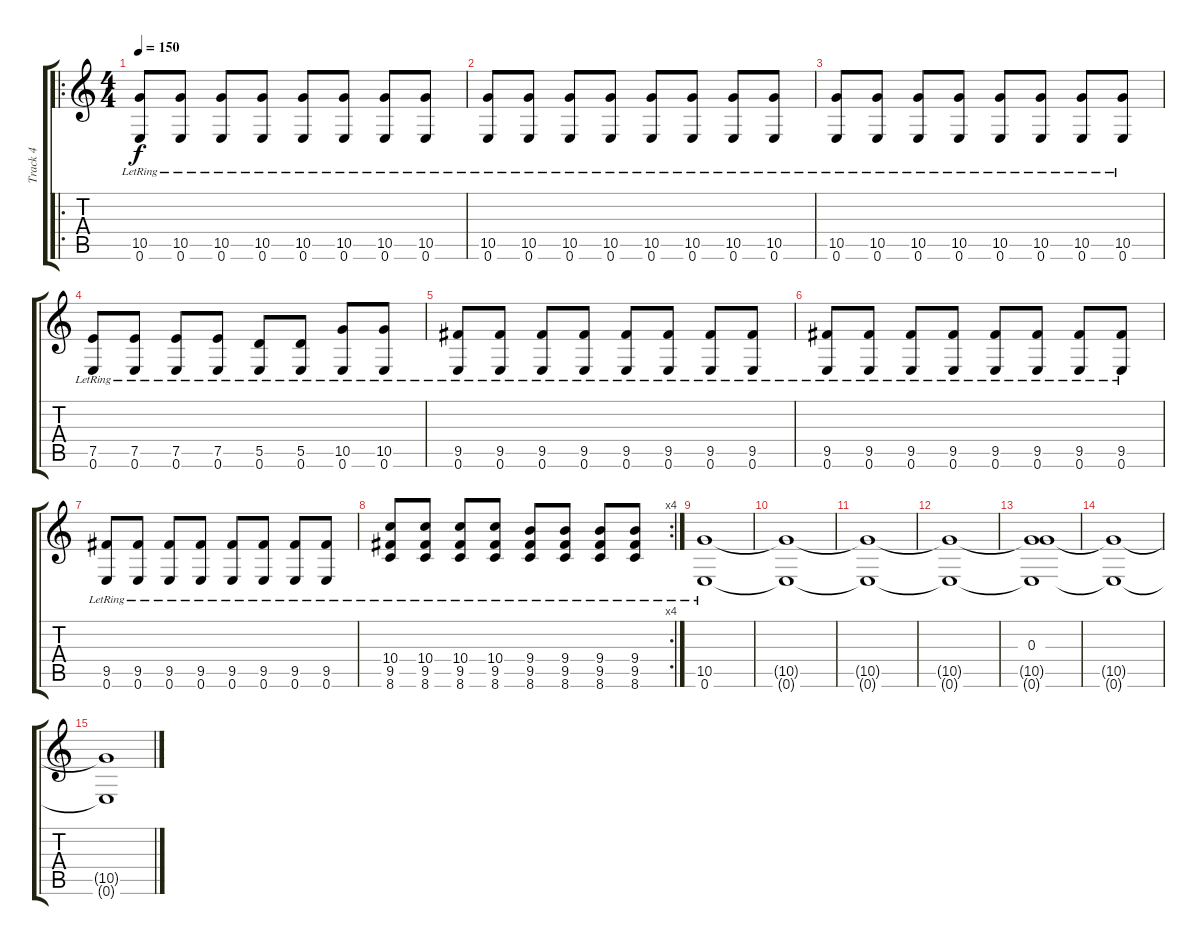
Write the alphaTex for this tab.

\track ("Track 4" "Track 4") {instrument overdrivenguitar}
\staff {score tabs}
\tuning (E4 B3 G3 D3 A2 E2) {hide}
\ro
\ts (4 4)
\tempo 150
\clef g2
\ks c
(10.5{lr} 0.6{lr}).8{dy f} (10.5{lr} 0.6{lr}).8 (10.5{lr} 0.6{lr}).8 (10.5{lr} 0.6{lr}).8 (10.5{lr} 0.6{lr}).8 (10.5{lr} 0.6{lr}).8 (10.5{lr} 0.6{lr}).8 (10.5{lr} 0.6{lr}).8 |
(10.5{lr} 0.6{lr}).8 (10.5{lr} 0.6{lr}).8 (10.5{lr} 0.6{lr}).8 (10.5{lr} 0.6{lr}).8 (10.5{lr} 0.6{lr}).8 (10.5{lr} 0.6{lr}).8 (10.5{lr} 0.6{lr}).8 (10.5{lr} 0.6{lr}).8 |
(10.5{lr} 0.6{lr}).8 (10.5{lr} 0.6{lr}).8 (10.5{lr} 0.6{lr}).8 (10.5{lr} 0.6{lr}).8 (10.5{lr} 0.6{lr}).8 (10.5{lr} 0.6{lr}).8 (10.5{lr} 0.6{lr}).8 (10.5{lr} 0.6{lr}).8 |
(7.5{lr} 0.6{lr}).8 (7.5{lr} 0.6{lr}).8 (7.5{lr} 0.6{lr}).8 (7.5{lr} 0.6{lr}).8 (5.5{lr} 0.6{lr}).8 (5.5{lr} 0.6{lr}).8 (10.5{lr} 0.6{lr}).8 (10.5{lr} 0.6{lr}).8 |
(9.5{lr} 0.6{lr}).8 (9.5{lr} 0.6{lr}).8 (9.5{lr} 0.6{lr}).8 (9.5{lr} 0.6{lr}).8 (9.5{lr} 0.6{lr}).8 (9.5{lr} 0.6{lr}).8 (9.5{lr} 0.6{lr}).8 (9.5{lr} 0.6{lr}).8 |
(9.5{lr} 0.6{lr}).8 (9.5{lr} 0.6{lr}).8 (9.5{lr} 0.6{lr}).8 (9.5{lr} 0.6{lr}).8 (9.5{lr} 0.6{lr}).8 (9.5{lr} 0.6{lr}).8 (9.5{lr} 0.6{lr}).8 (9.5{lr} 0.6{lr}).8 |
(9.5{lr} 0.6{lr}).8 (9.5{lr} 0.6{lr}).8 (9.5{lr} 0.6{lr}).8 (9.5{lr} 0.6{lr}).8 (9.5{lr} 0.6{lr}).8 (9.5{lr} 0.6{lr}).8 (9.5{lr} 0.6{lr}).8 (9.5{lr} 0.6{lr}).8 |
\rc 4
(10.4{lr} 9.5{lr} 8.6{lr}).8 (10.4{lr} 9.5{lr} 8.6{lr}).8 (10.4{lr} 9.5{lr} 8.6{lr}).8 (10.4{lr} 9.5{lr} 8.6{lr}).8 (9.4{lr} 9.5{lr} 8.6{lr}).8 (9.4{lr} 9.5{lr} 8.6{lr}).8 (9.4{lr} 9.5{lr} 8.6{lr}).8 (9.4{lr} 9.5{lr} 8.6{lr}).8 |
(10.5{lr} 0.6{lr}).1 |
(10.5{t} 0.6{t}).1 |
(10.5{t} 0.6{t}).1 |
(10.5{t} 0.6{t}).1 |
(0.3 10.5{t} 0.6{t}).1 |
(10.5{t} 0.6{t}).1 |
(10.5{t} 0.6{t}).1
